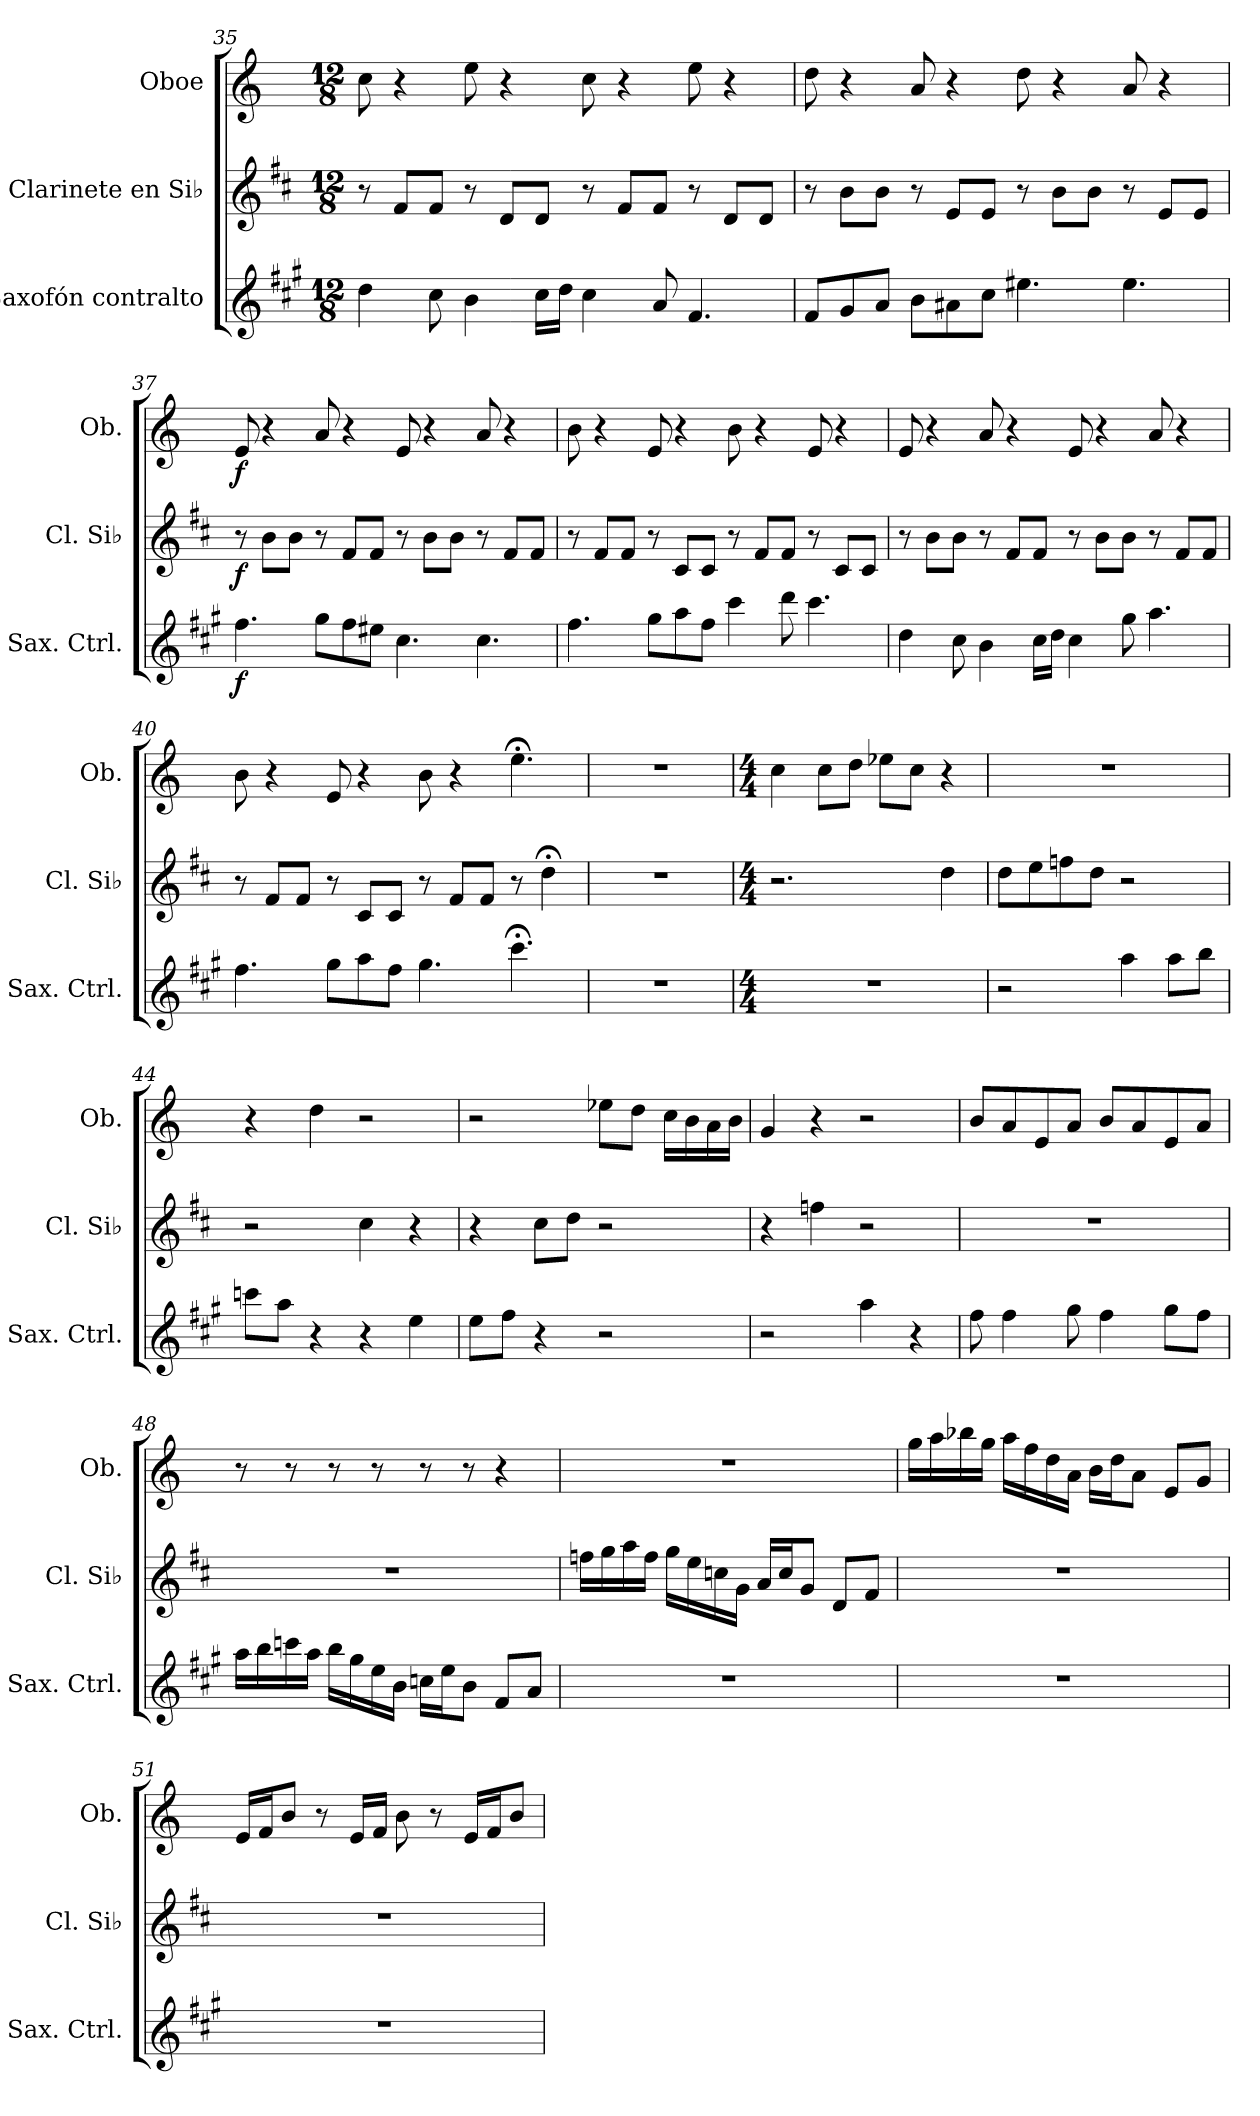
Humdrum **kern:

**kern	**dynam	**kern	**dynam	**kern	**dynam
*part3	*part3	*part2	*part2	*part1	*part1
*staff3	*staff3	*staff2	*staff2	*staff1	*staff1
*I"Saxofón contralto	*	*I"Clarinete en Si♭	*	*I"Oboe	*
*I'Sax. Ctrl.	*	*I'Cl. Si♭	*	*I'Ob.	*
!!LO:LB:g=z
*clefG2	*	*clefG2	*	*clefG2	*
*ITrd5c9	*	*ITrd1c2	*	*	*
*k[]	*	*k[]	*	*k[]	*
*M12/8	*	*M12/8	*	*M12/8	*
=35	=35	=35	=35	=35	=35
4f\	.	8r	.	8cc\	.
.	.	8e/L	.	4r	.
8e\	.	8e/J	.	.	.
4d\	.	8r	.	8ee\	.
.	.	8c/L	.	4r	.
16e\LL	.	8c/J	.	.	.
16f\JJ	.	.	.	.	.
4e\	.	8r	.	8cc\	.
.	.	8e/L	.	4r	.
8c/	.	8e/J	.	.	.
4.A/	.	8r	.	8ee\	.
.	.	8c/L	.	4r	.
.	.	8c/J	.	.	.
=36	=36	=36	=36	=36	=36
8A/L	.	8r	.	8dd\	.
8B/	.	8a\L	.	4r	.
8c/J	.	8a\J	.	.	.
8d\L	.	8r	.	8a/	.
8c#X\	.	8d/L	.	4r	.
8e\J	.	8d/J	.	.	.
4.g#X\	.	8r	.	8dd\	.
.	.	8a\L	.	4r	.
.	.	8a\J	.	.	.
4.g#\	.	8r	.	8a/	.
.	.	8d/L	.	4r	.
.	.	8d/J	.	.	.
!!LO:PB:g=z
=37	=37	=37	=37	=37	=37
!	!LO:DY:b	!	!LO:DY:b	!	!LO:DY:b
4.a\	f	8r	f	8e/	f
.	.	8a\L	.	4r	.
.	.	8a\J	.	.	.
8b\L	.	8r	.	8a/	.
8a\	.	8e/L	.	4r	.
8g#X\J	.	8e/J	.	.	.
4.e\	.	8r	.	8e/	.
.	.	8a\L	.	4r	.
.	.	8a\J	.	.	.
4.e\	.	8r	.	8a/	.
.	.	8e/L	.	4r	.
.	.	8e/J	.	.	.
=38	=38	=38	=38	=38	=38
4.a\	.	8r	.	8b\	.
.	.	8e/L	.	4r	.
.	.	8e/J	.	.	.
8b\L	.	8r	.	8e/	.
8cc\	.	8B/L	.	4r	.
8a\J	.	8B/J	.	.	.
4ee\	.	8r	.	8b\	.
.	.	8e/L	.	4r	.
8ff\	.	8e/J	.	.	.
4.ee\	.	8r	.	8e/	.
.	.	8B/L	.	4r	.
.	.	8B/J	.	.	.
!!LO:LB:g=z
=39	=39	=39	=39	=39	=39
4f\	.	8r	.	8e/	.
.	.	8a\L	.	4r	.
8e\	.	8a\J	.	.	.
4d\	.	8r	.	8a/	.
.	.	8e/L	.	4r	.
16e\LL	.	8e/J	.	.	.
16f\JJ	.	.	.	.	.
4e\	.	8r	.	8e/	.
.	.	8a\L	.	4r	.
8b\	.	8a\J	.	.	.
4.cc\	.	8r	.	8a/	.
.	.	8e/L	.	4r	.
.	.	8e/J	.	.	.
=40	=40	=40	=40	=40	=40
4.a\	.	8r	.	8b\	.
.	.	8e/L	.	4r	.
.	.	8e/J	.	.	.
8b\L	.	8r	.	8e/	.
8cc\	.	8B/L	.	4r	.
8a\J	.	8B/J	.	.	.
4.b\	.	8r	.	8b\	.
.	.	8e/L	.	4r	.
.	.	8e/J	.	.	.
4.ee;<\	.	8r	.	4.ee;<\	.
.	.	4cc;<\	.	.	.
=41	=41	=41	=41	=41	=41
1.r	.	1.r	.	1.r	.
=42	=42	=42	=42	=42	=42
*M4/4	*	*M4/4	*	*M4/4	*
*	*	*	*	*MM110	*
1r	.	2.r	.	4cc\	.
.	.	.	.	8cc\L	.
.	.	.	.	8dd\J	.
.	.	.	.	8ee-X\L	.
.	.	.	.	8cc\J	.
.	.	4cc\	.	4r	.
!!LO:LB:g=z
=43	=43	=43	=43	=43	=43
2r	.	8cc\L	.	1r	.
.	.	8dd\	.	.	.
.	.	8ee-X\	.	.	.
.	.	8cc\J	.	.	.
4cc\	.	2r	.	.	.
8cc\L	.	.	.	.	.
8dd\J	.	.	.	.	.
=44	=44	=44	=44	=44	=44
8ee-X\L	.	2r	.	4r	.
8cc\J	.	.	.	.	.
4r	.	.	.	4dd\	.
4r	.	4b\	.	2r	.
4g\	.	4r	.	.	.
=45	=45	=45	=45	=45	=45
8g\L	.	4r	.	2r	.
8a\J	.	.	.	.	.
4r	.	8b\L	.	.	.
.	.	8cc\J	.	.	.
2r	.	2r	.	8ee-X\L	.
.	.	.	.	8dd\J	.
.	.	.	.	16cc\LL	.
.	.	.	.	16b\	.
.	.	.	.	16a\	.
.	.	.	.	16b\JJ	.
=46	=46	=46	=46	=46	=46
2r	.	4r	.	4g/	.
.	.	4ee-X\	.	4r	.
4cc\	.	2r	.	2r	.
4r	.	.	.	.	.
=47	=47	=47	=47	=47	=47
8a\	.	1r	.	8b/L	.
4a\	.	.	.	8a/	.
.	.	.	.	8e/	.
8b\	.	.	.	8a/J	.
4a\	.	.	.	8b/L	.
.	.	.	.	8a/	.
8b\L	.	.	.	8e/	.
8a\J	.	.	.	8a/J	.
!!LO:LB:g=z
=48	=48	=48	=48	=48	=48
16cc\LL	.	1r	.	8r	.
16dd\	.	.	.	.	.
16ee-X\	.	.	.	8r	.
16cc\JJ	.	.	.	.	.
16dd\LL	.	.	.	8r	.
16b\	.	.	.	.	.
16g\	.	.	.	8r	.
16d\JJ	.	.	.	.	.
16e-X\LL	.	.	.	8r	.
16g\J	.	.	.	.	.
8d\J	.	.	.	8r	.
8A/L	.	.	.	4r	.
8c/J	.	.	.	.	.
=49	=49	=49	=49	=49	=49
1r	.	16ee-X\LL	.	1r	.
.	.	16ff\	.	.	.
.	.	16gg\	.	.	.
.	.	16ee-\JJ	.	.	.
.	.	16ff\LL	.	.	.
.	.	16dd\	.	.	.
.	.	16b-X\	.	.	.
.	.	16f\JJ	.	.	.
.	.	16g/LL	.	.	.
.	.	16b-/J	.	.	.
.	.	8f/J	.	.	.
.	.	8c/L	.	.	.
.	.	8e/J	.	.	.
!!LO:PB:g=z
=50	=50	=50	=50	=50	=50
1r	.	1r	.	16gg\LL	.
.	.	.	.	16aa\	.
.	.	.	.	16bb-X\	.
.	.	.	.	16gg\JJ	.
.	.	.	.	16aa\LL	.
.	.	.	.	16ff\	.
.	.	.	.	16dd\	.
.	.	.	.	16a\JJ	.
.	.	.	.	16b\LL	.
.	.	.	.	16dd\J	.
.	.	.	.	8a\J	.
.	.	.	.	8e/L	.
.	.	.	.	8g/J	.
=51	=51	=51	=51	=51	=51
1r	.	1r	.	16e/LL	.
.	.	.	.	16f/J	.
.	.	.	.	8b/J	.
.	.	.	.	8r	.
.	.	.	.	16e/LL	.
.	.	.	.	16f/JJ	.
.	.	.	.	8b\	.
.	.	.	.	8r	.
.	.	.	.	16e/LL	.
.	.	.	.	16f/J	.
.	.	.	.	8b/J	.
=	=	=	=	=	=
*-	*-	*-	*-	*-	*-
